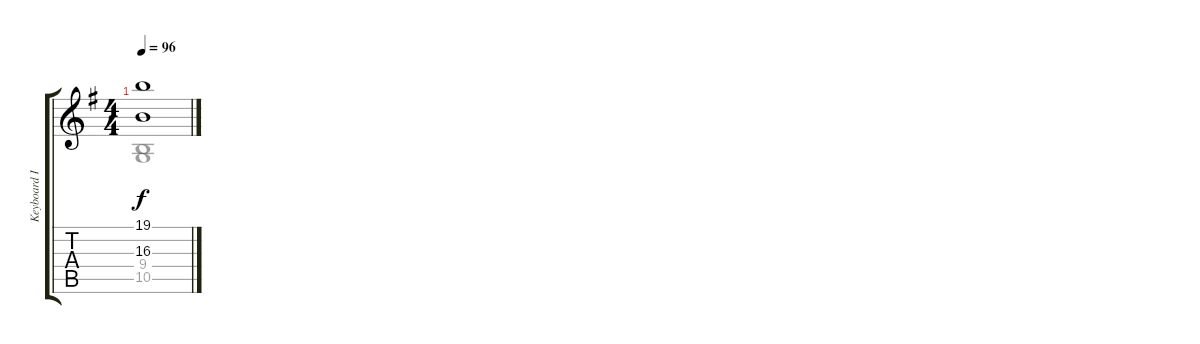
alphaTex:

\track ("Keyboard I" "Keyboard I") {instrument stringensemble1}
\staff {score tabs}
\tuning (E4 B3 G3 D3 A2 E2) {hide}
\voice
\ts (4 4)
\tempo 96
\clef g2
\ks g
(19.1 16.3).1{dy f}
\voice
\clef g2
\ottava regular
\simile none
\ks g
(9.4 10.5).1{dy f}
